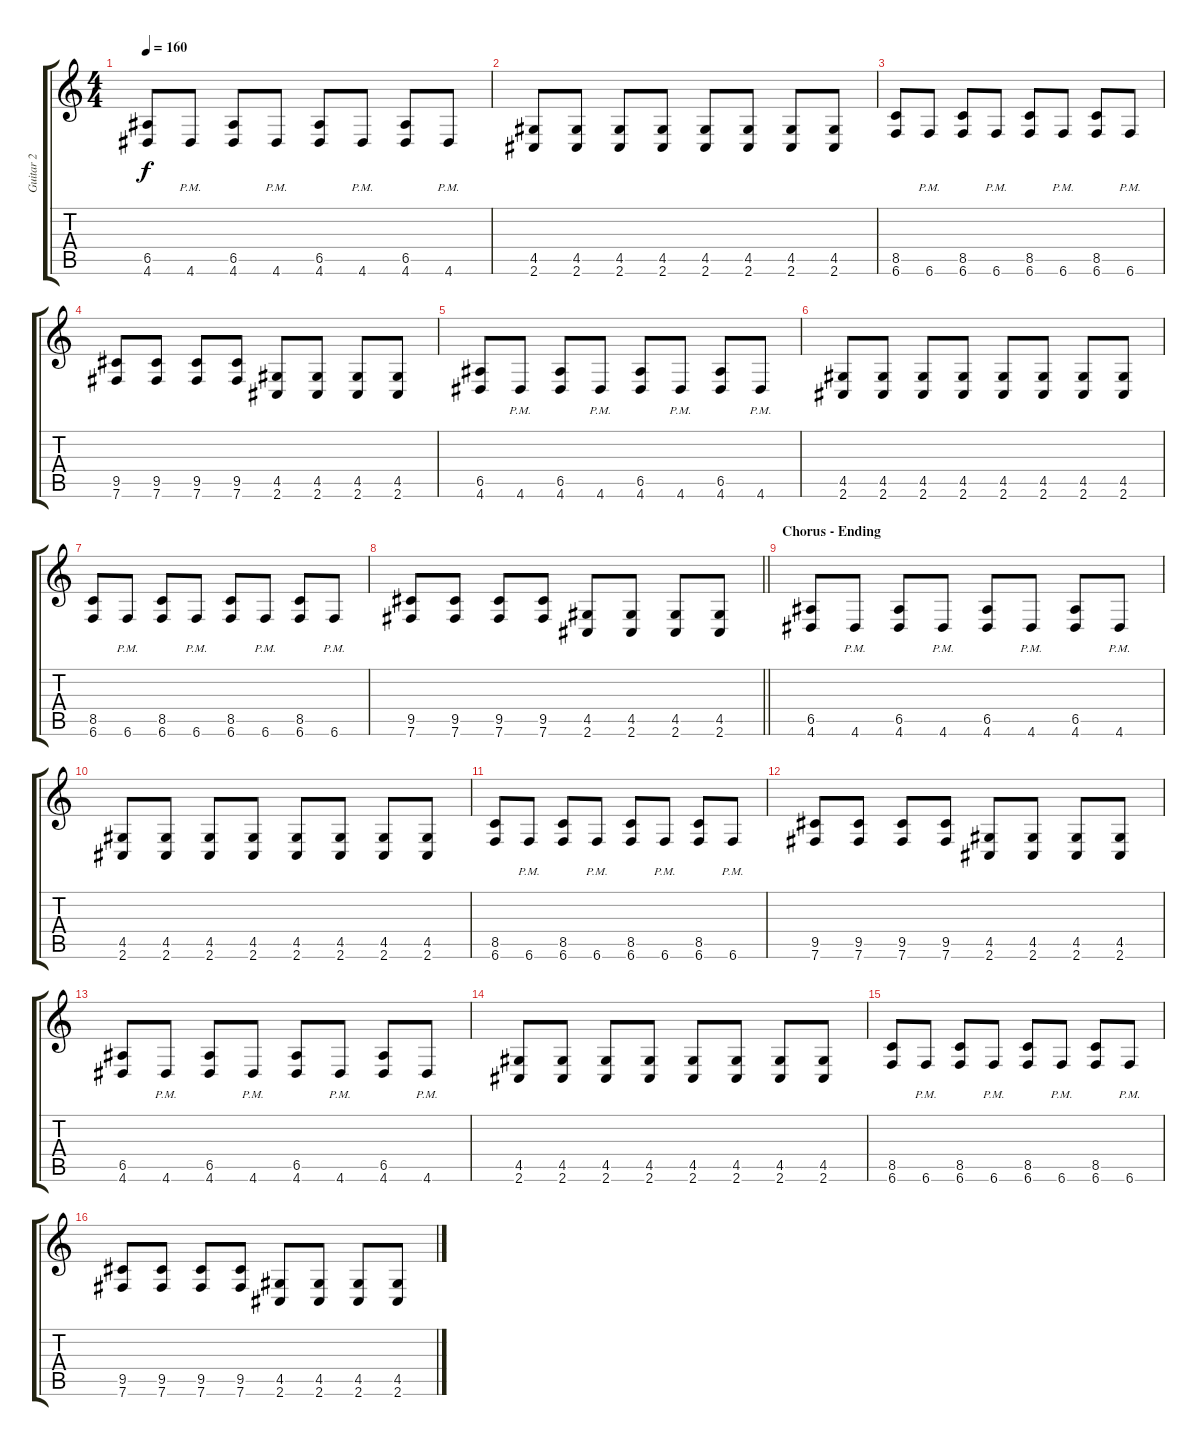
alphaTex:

\track ("Guitar 2" "Guitar 2") {instrument distortionguitar}
\staff {score tabs}
\tuning (B3 Gb3 D3 A2 E2 B1) {hide}
\ts (4 4)
\tempo 160
\clef g2
\ks c
(6.5 4.6).8{dy f} 4.6{pm}.8 (6.5 4.6).8 4.6{pm}.8 (6.5 4.6).8 4.6{pm}.8 (6.5 4.6).8 4.6{pm}.8 |
(4.5 2.6).8 (4.5 2.6).8 (4.5 2.6).8 (4.5 2.6).8 (4.5 2.6).8 (4.5 2.6).8 (4.5 2.6).8 (4.5 2.6).8 |
(8.5 6.6).8 6.6{pm}.8 (8.5 6.6).8 6.6{pm}.8 (8.5 6.6).8 6.6{pm}.8 (8.5 6.6).8 6.6{pm}.8 |
(9.5 7.6).8 (9.5 7.6).8 (9.5 7.6).8 (9.5 7.6).8 (4.5 2.6).8 (4.5 2.6).8 (4.5 2.6).8 (4.5 2.6).8 |
(6.5 4.6).8 4.6{pm}.8 (6.5 4.6).8 4.6{pm}.8 (6.5 4.6).8 4.6{pm}.8 (6.5 4.6).8 4.6{pm}.8 |
(4.5 2.6).8 (4.5 2.6).8 (4.5 2.6).8 (4.5 2.6).8 (4.5 2.6).8 (4.5 2.6).8 (4.5 2.6).8 (4.5 2.6).8 |
(8.5 6.6).8 6.6{pm}.8 (8.5 6.6).8 6.6{pm}.8 (8.5 6.6).8 6.6{pm}.8 (8.5 6.6).8 6.6{pm}.8 |
\barLineRight lightlight
(9.5 7.6).8 (9.5 7.6).8 (9.5 7.6).8 (9.5 7.6).8 (4.5 2.6).8 (4.5 2.6).8 (4.5 2.6).8 (4.5 2.6).8 |
\section ("" "Chorus - Ending")
(6.5 4.6).8 4.6{pm}.8 (6.5 4.6).8 4.6{pm}.8 (6.5 4.6).8 4.6{pm}.8 (6.5 4.6).8 4.6{pm}.8 |
(4.5 2.6).8 (4.5 2.6).8 (4.5 2.6).8 (4.5 2.6).8 (4.5 2.6).8 (4.5 2.6).8 (4.5 2.6).8 (4.5 2.6).8 |
(8.5 6.6).8 6.6{pm}.8 (8.5 6.6).8 6.6{pm}.8 (8.5 6.6).8 6.6{pm}.8 (8.5 6.6).8 6.6{pm}.8 |
(9.5 7.6).8 (9.5 7.6).8 (9.5 7.6).8 (9.5 7.6).8 (4.5 2.6).8 (4.5 2.6).8 (4.5 2.6).8 (4.5 2.6).8 |
(6.5 4.6).8 4.6{pm}.8 (6.5 4.6).8 4.6{pm}.8 (6.5 4.6).8 4.6{pm}.8 (6.5 4.6).8 4.6{pm}.8 |
(4.5 2.6).8 (4.5 2.6).8 (4.5 2.6).8 (4.5 2.6).8 (4.5 2.6).8 (4.5 2.6).8 (4.5 2.6).8 (4.5 2.6).8 |
(8.5 6.6).8 6.6{pm}.8 (8.5 6.6).8 6.6{pm}.8 (8.5 6.6).8 6.6{pm}.8 (8.5 6.6).8 6.6{pm}.8 |
(9.5 7.6).8 (9.5 7.6).8 (9.5 7.6).8 (9.5 7.6).8 (4.5 2.6).8 (4.5 2.6).8 (4.5 2.6).8 (4.5 2.6).8
